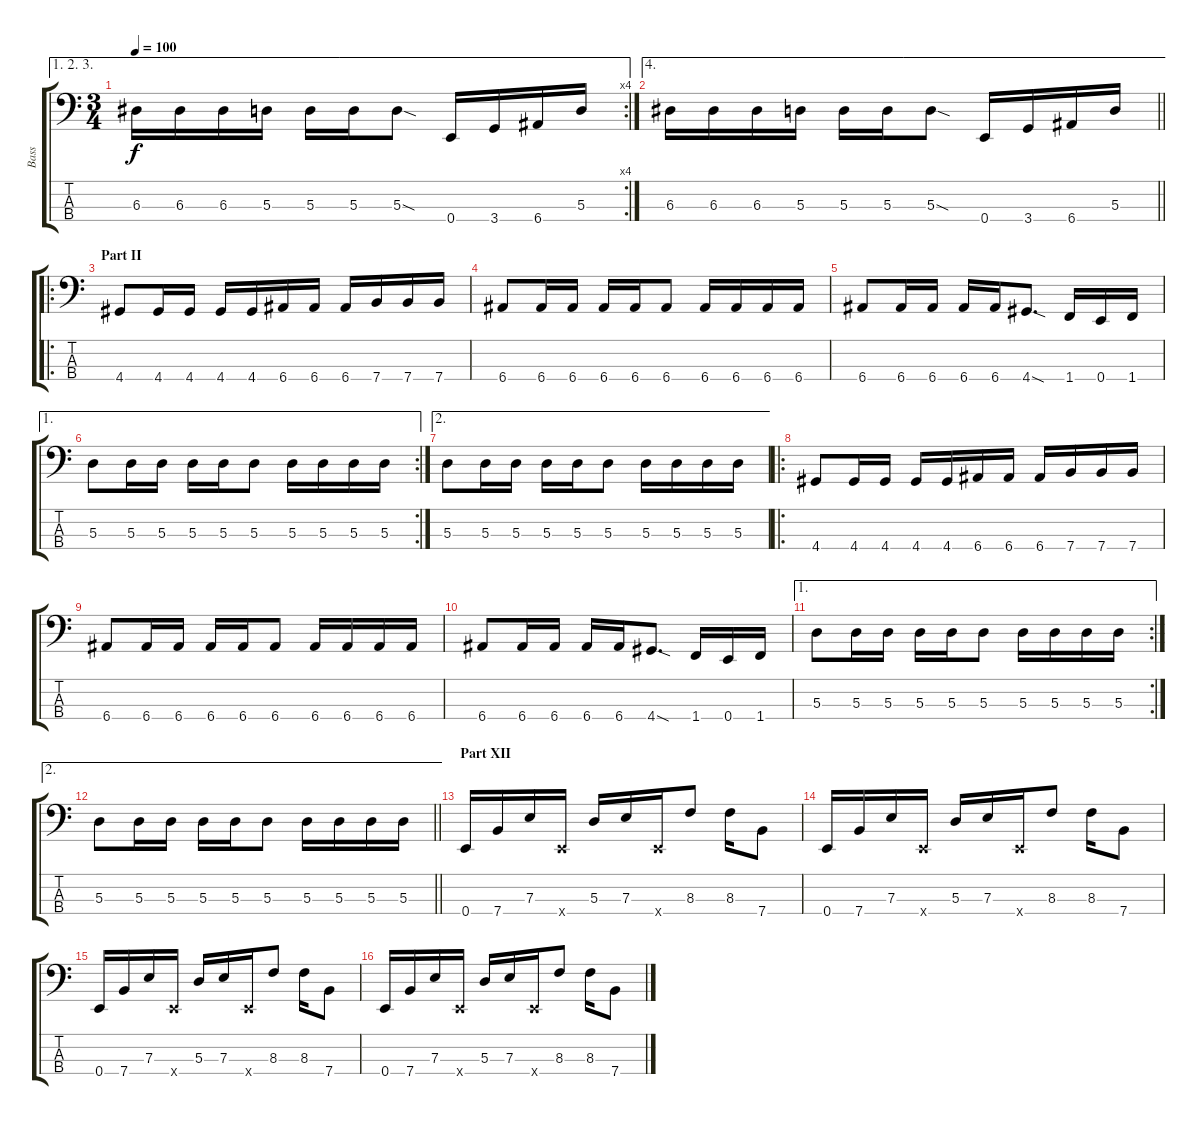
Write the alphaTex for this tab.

\track ("Bass" "Bass") {instrument electricbassfinger}
\staff {score tabs}
\tuning (G2 D2 A1 E1) {hide}
\ae (1 2 3)
\rc 4
\ts (3 4)
\tempo 100
\clef f4
\ks c
6.3.16{dy f} 6.3.16 6.3.16 5.3.16 5.3.16 5.3.16 5.3{sod}.8 0.4.16 3.4.16 6.4.16 5.3.16 |
\ae 4
\barLineRight lightlight
6.3.16 6.3.16 6.3.16 5.3.16 5.3.16 5.3.16 5.3{sod}.8 0.4.16 3.4.16 6.4.16 5.3.16 |
\ro
\section ("" "Part II")
4.4.8 4.4.16 4.4.16 4.4.16 4.4.16 6.4.16 6.4.16 6.4.16 7.4.16 7.4.16 7.4.16 |
6.4.8 6.4.16 6.4.16 6.4.16 6.4.16 6.4.8 6.4.16 6.4.16 6.4.16 6.4.16 |
6.4.8 6.4.16 6.4.16 6.4.16 6.4.16 4.4{sod}.8{d} 1.4.16 0.4.16 1.4.16 |
\ae 1
\rc 2
5.3.8 5.3.16 5.3.16 5.3.16 5.3.16 5.3.8 5.3.16 5.3.16 5.3.16 5.3.16 |
\ae 2
5.3.8 5.3.16 5.3.16 5.3.16 5.3.16 5.3.8 5.3.16 5.3.16 5.3.16 5.3.16 |
\ro
4.4.8 4.4.16 4.4.16 4.4.16 4.4.16 6.4.16 6.4.16 6.4.16 7.4.16 7.4.16 7.4.16 |
6.4.8 6.4.16 6.4.16 6.4.16 6.4.16 6.4.8 6.4.16 6.4.16 6.4.16 6.4.16 |
6.4.8 6.4.16 6.4.16 6.4.16 6.4.16 4.4{sod}.8{d} 1.4.16 0.4.16 1.4.16 |
\ae 1
\rc 2
5.3.8 5.3.16 5.3.16 5.3.16 5.3.16 5.3.8 5.3.16 5.3.16 5.3.16 5.3.16 |
\ae 2
\barLineRight lightlight
5.3.8 5.3.16 5.3.16 5.3.16 5.3.16 5.3.8 5.3.16 5.3.16 5.3.16 5.3.16 |
\section ("" "Part XII")
0.4.16 7.4.16 7.3.16 0.4{x}.16 5.3.16 7.3.16 0.4{x}.16 8.3.8 8.3.16 7.4.8 |
0.4.16 7.4.16 7.3.16 0.4{x}.16 5.3.16 7.3.16 0.4{x}.16 8.3.8 8.3.16 7.4.8 |
0.4.16 7.4.16 7.3.16 0.4{x}.16 5.3.16 7.3.16 0.4{x}.16 8.3.8 8.3.16 7.4.8 |
0.4.16 7.4.16 7.3.16 0.4{x}.16 5.3.16 7.3.16 0.4{x}.16 8.3.8 8.3.16 7.4.8
